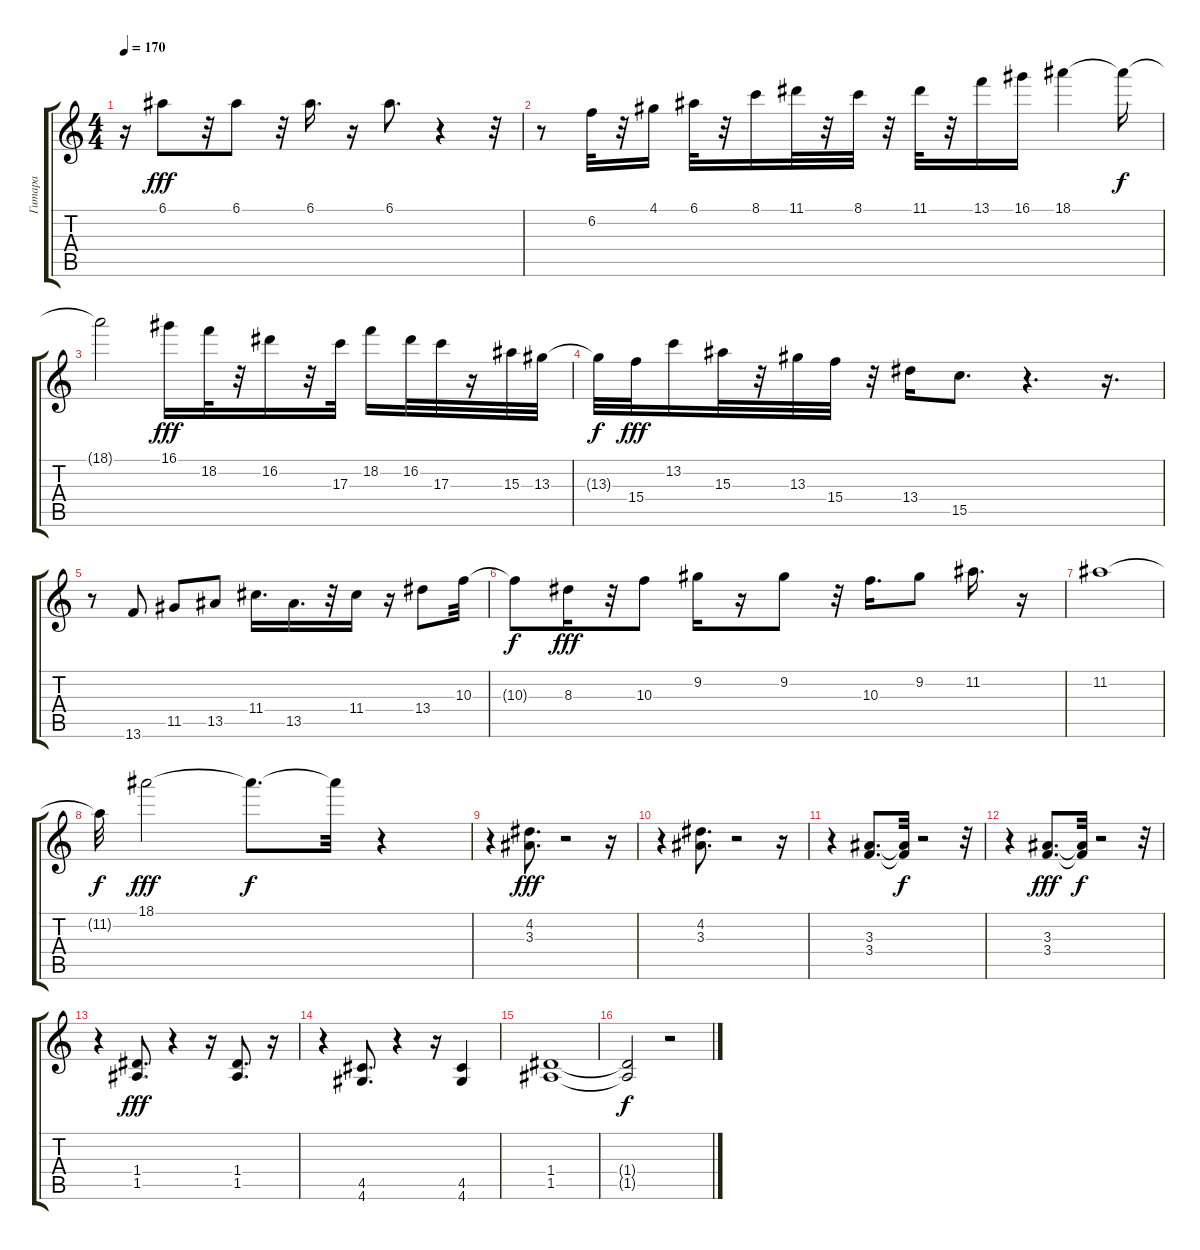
\track ("Гитара" "Гитара") {instrument overdrivenguitar}
\staff {score tabs}
\tuning (E4 B3 G3 D3 A2 E2) {hide}
\ts (4 4)
\tempo 170
\clef g2
\ks c
r.16{dy f} 6.1.8{dy fff} r.32 6.1.8 r.32 6.1.16{d} r.16 6.1.8{d} r.4 r.32 |
r.8 6.2.32 r.32 4.1.16 6.1.32 r.32 8.1.16 11.1.32 r.32 8.1.32 r.32 11.1.32 r.32 13.1.16 16.1.16 18.1.4 18.1{t}.16{dy f} |
18.1{t}.2 16.1.16{dy fff} 18.2.32 r.32 16.2.16 r.32 17.3.32 18.2.16 16.2.32 17.3.32 r.16 15.3.32 13.3.32 |
13.3{t}.32{dy f} 15.4.32{dy fff} 13.2.16 15.3.32 r.32 13.3.32 15.4.32 r.32 13.4.16 15.5.8{d} r.4{d} r.16{d} |
r.8 13.6.8 11.5.8 13.5.8 11.4.16{d} 13.5.16{d} r.32 11.4.16 r.16 13.4.8 10.3.32 |
10.3{t}.8{dy f} 8.3.16{dy fff} r.32 10.3.8 9.2.16 r.16 9.2.8 r.32 10.3.16{d} 9.2.8 11.2.16{d} r.16 |
11.2.1 |
11.2{t}.32{dy f} 18.1.2{dy fff} 18.1{t}.8{d dy f} 18.1{t}.32 r.4 |
r.4 (4.2 3.3).8{d dy fff} r.2 r.16 |
r.4 (4.2 3.3).8{d} r.2 r.16 |
r.4 (3.3 3.4).8{d} (3.3{t} 3.4{t}).32{dy f} r.2 r.32 |
r.4 (3.3 3.4).8{d dy fff} (3.3{t} 3.4{t}).32{dy f} r.2 r.32 |
r.4 (1.4 1.5).8{d dy fff} r.4 r.16 (1.4 1.5).8{d} r.16 |
r.4 (4.5 4.6).8{d} r.4 r.16 (4.5 4.6).4 |
(1.4 1.5).1 |
(1.4{t} 1.5{t}).2{dy f} r.2
